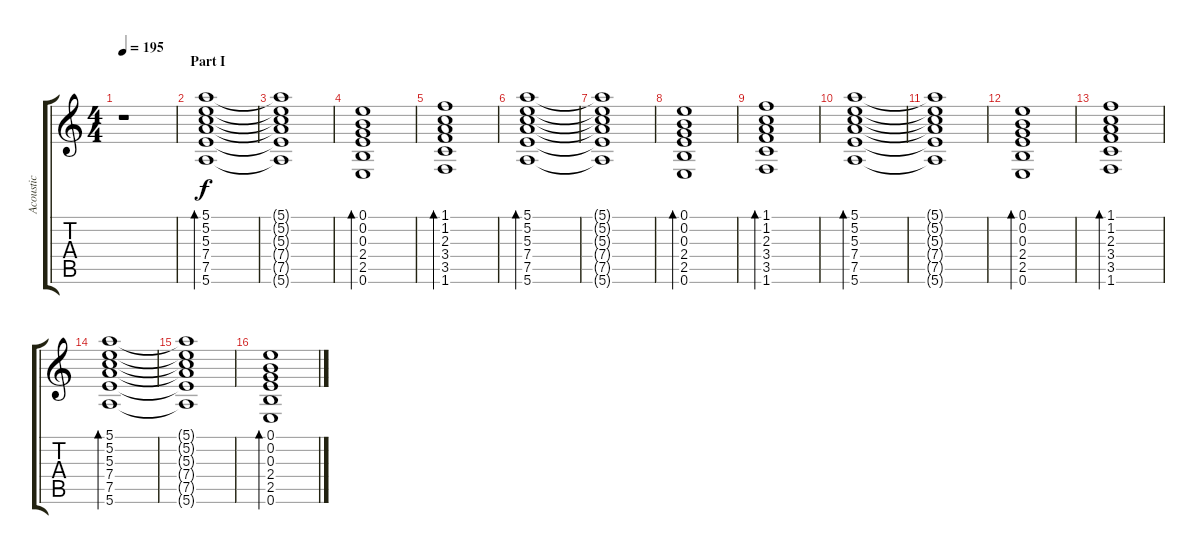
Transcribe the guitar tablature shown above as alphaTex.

\track ("Acoustic" "Acoustic") {instrument acousticguitarsteel}
\staff {score tabs}
\tuning (E4 B3 G3 D3 A2 E2) {hide}
\ts (4 4)
\tempo 195
\tempo 150
\tempo 195
\clef g2
\ks c
r.1{dy f instrument acousticguitarsteel} |
\section ("" "Part I")
(5.1 5.2 5.3 7.4 7.5 5.6).1{bd 60} |
(5.1{t} 5.2{t} 5.3{t} 7.4{t} 7.5{t} 5.6{t}).1 |
(0.1 0.2 0.3 2.4 2.5 0.6).1{bd 60} |
(1.1 1.2 2.3 3.4 3.5 1.6).1{bd 60} |
(5.1 5.2 5.3 7.4 7.5 5.6).1{bd 60} |
(5.1{t} 5.2{t} 5.3{t} 7.4{t} 7.5{t} 5.6{t}).1 |
(0.1 0.2 0.3 2.4 2.5 0.6).1{bd 60} |
(1.1 1.2 2.3 3.4 3.5 1.6).1{bd 60} |
(5.1 5.2 5.3 7.4 7.5 5.6).1{bd 60} |
(5.1{t} 5.2{t} 5.3{t} 7.4{t} 7.5{t} 5.6{t}).1 |
(0.1 0.2 0.3 2.4 2.5 0.6).1{bd 60} |
(1.1 1.2 2.3 3.4 3.5 1.6).1{bd 60} |
(5.1 5.2 5.3 7.4 7.5 5.6).1{bd 60} |
(5.1{t} 5.2{t} 5.3{t} 7.4{t} 7.5{t} 5.6{t}).1 |
(0.1 0.2 0.3 2.4 2.5 0.6).1{bd 60}
